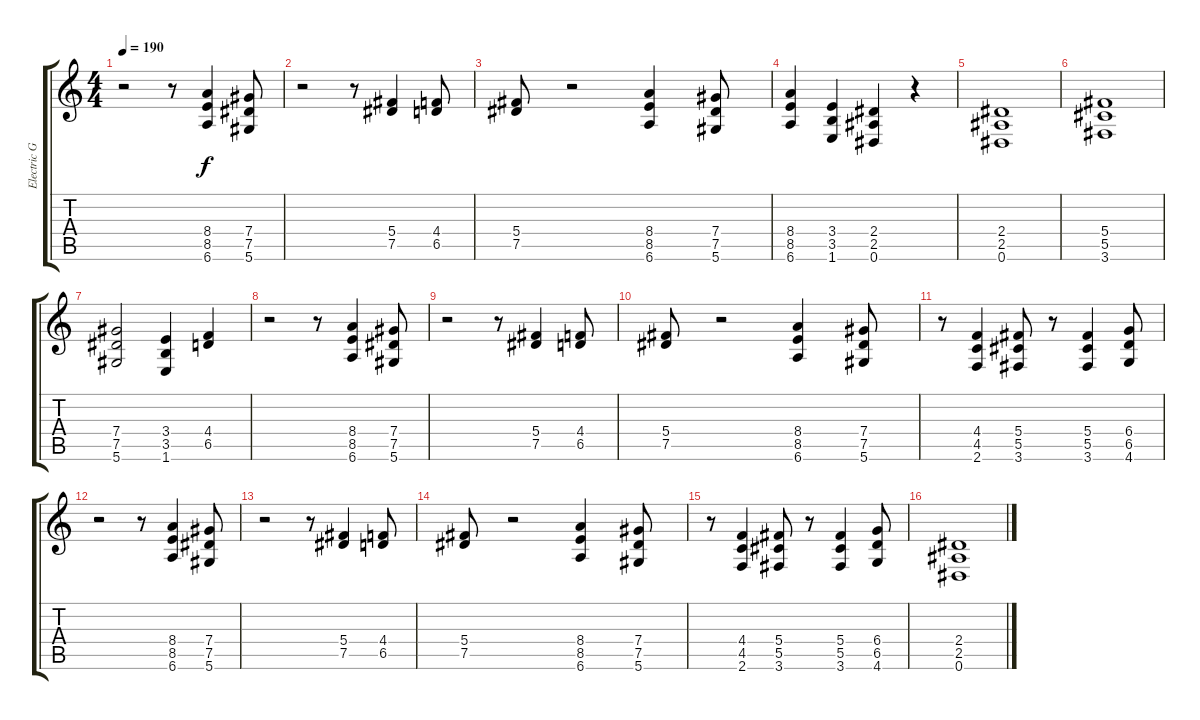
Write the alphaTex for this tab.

\track ("Electric Guitar 1" "Electric G") {instrument distortionguitar}
\staff {score tabs}
\tuning (Eb4 Bb3 Gb3 Db3 Ab2 Eb2) {hide}
\ts (4 4)
\tempo 190
\clef g2
\ks c
r.2{dy f} r.8 (8.4 8.5 6.6).4 (7.4 7.5 5.6).8 |
r.2 r.8 (5.4 7.5).4 (4.4 6.5).8 |
(5.4 7.5).8 r.2 (8.4 8.5 6.6).4 (7.4 7.5 5.6).8 |
(8.4 8.5 6.6).4 (3.4 3.5 1.6).4 (2.4 2.5 0.6).4 r.4 |
(2.4 2.5 0.6).1 |
(5.4 5.5 3.6).1 |
(7.4 7.5 5.6).2 (3.4 3.5 1.6).4 (4.4 6.5).4 |
r.2 r.8 (8.4 8.5 6.6).4 (7.4 7.5 5.6).8 |
r.2 r.8 (5.4 7.5).4 (4.4 6.5).8 |
(5.4 7.5).8 r.2 (8.4 8.5 6.6).4 (7.4 7.5 5.6).8 |
r.8 (4.4 4.5 2.6).4 (5.4 5.5 3.6).8 r.8 (5.4 5.5 3.6).4 (6.4 6.5 4.6).8 |
r.2 r.8 (8.4 8.5 6.6).4 (7.4 7.5 5.6).8 |
r.2 r.8 (5.4 7.5).4 (4.4 6.5).8 |
(5.4 7.5).8 r.2 (8.4 8.5 6.6).4 (7.4 7.5 5.6).8 |
r.8 (4.4 4.5 2.6).4 (5.4 5.5 3.6).8 r.8 (5.4 5.5 3.6).4 (6.4 6.5 4.6).8 |
(2.4 2.5 0.6).1
